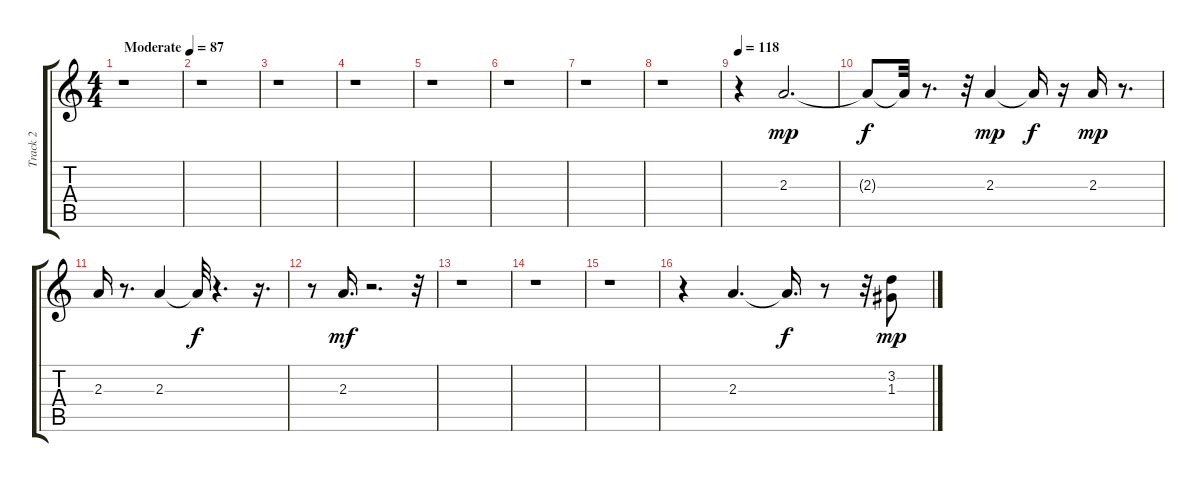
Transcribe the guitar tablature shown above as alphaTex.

\track ("Track 2" "Track 2") {instrument acousticguitarsteel}
\staff {score tabs}
\tuning (E4 B3 G3 D3 A2 E2) {hide}
\ts (4 4)
\tempo (87 "Moderate")
\clef g2
\ks c
r.1{dy mp instrument acousticguitarsteel} |
r.1 |
r.1 |
r.1 |
r.1 |
r.1 |
r.1 |
r.1 |
\tempo 118
r.4 2.3.2{d} |
2.3{t}.8{dy f} 2.3{t}.32 r.8{d} r.32 2.3.4{dy mp} 2.3{t}.16{dy f} r.16 2.3.16{dy mp} r.8{d} |
2.3.16 r.8{d} 2.3.4 2.3{t}.32{dy f} r.4{d} r.16{d} |
r.8 2.3.16{d dy mf} r.2{d} r.32 |
r.1 |
r.1 |
r.1 |
r.4 2.3.4{d} 2.3{t}.16{d dy f} r.8 r.32 (3.2 1.3).8{dy mp}
